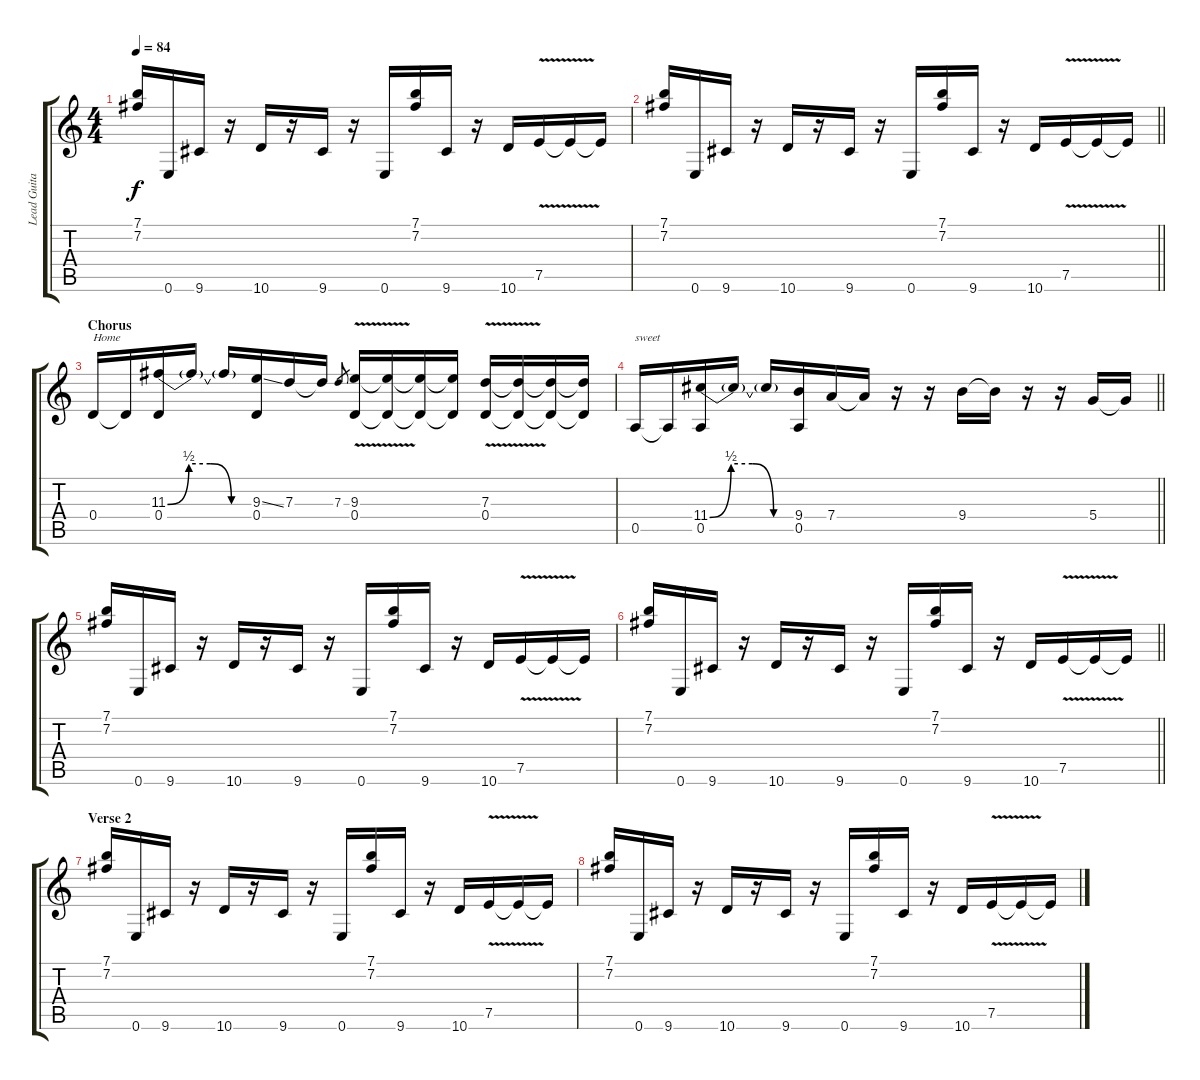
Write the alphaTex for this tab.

\track ("Lead Guitar" "Lead Guita") {instrument overdrivenguitar}
\staff {score tabs}
\tuning (E4 B3 G3 D3 A2 E2) {hide}
\ts (4 4)
\tempo 84
\clef g2
\ks c
(7.1 7.2).16{dy f} 0.6.16 9.6.16 r.16 10.6.16 r.16 9.6.16 r.16 0.6.16 (7.1 7.2).16 9.6.16 r.16 10.6.16 7.5{v}.16 7.5{t}.16 7.5{t}.16 |
\barLineRight lightlight
(7.1 7.2).16 0.6.16 9.6.16 r.16 10.6.16 r.16 9.6.16 r.16 0.6.16 (7.1 7.2).16 9.6.16 r.16 10.6.16 7.5{v}.16 7.5{t}.16 7.5{t}.16 |
\section ("" "Chorus")
0.4.16{txt "Home"} 0.4{t}.16 (11.3{be (custom 0 0 15 2 30 2 45 0 60 0)} 0.4).16 11.3{t}.16 11.3{t}.16 (9.3{ss} 0.4).16 7.3.16 7.3{t}.16 7.3.8{gr} (9.3{v} 0.4{v}).16 (9.3{t} 0.4{t}).16 (9.3{t} 0.4{t}).16 (9.3{t} 0.4{t}).16 (7.3{v} 0.4{v}).16 (7.3{t} 0.4{t}).16 (7.3{t} 0.4{t}).16 (7.3{t} 0.4{t}).16 |
\barLineRight lightlight
0.5.16{txt "sweet"} 0.5{t}.16 (11.4{be (custom 0 0 15 2 30 2 45 0 60 0)} 0.5).16 11.4{t}.16 11.4{t}.16 (9.4 0.5).16 7.4.16 7.4{t}.16 r.16 r.16 9.4.16 9.4{t}.16 r.16 r.16 5.4.16 5.4{t}.16 |
(7.1 7.2).16 0.6.16 9.6.16 r.16 10.6.16 r.16 9.6.16 r.16 0.6.16 (7.1 7.2).16 9.6.16 r.16 10.6.16 7.5{v}.16 7.5{t}.16 7.5{t}.16 |
\barLineRight lightlight
(7.1 7.2).16 0.6.16 9.6.16 r.16 10.6.16 r.16 9.6.16 r.16 0.6.16 (7.1 7.2).16 9.6.16 r.16 10.6.16 7.5{v}.16 7.5{t}.16 7.5{t}.16 |
\section ("" "Verse 2")
(7.1 7.2).16 0.6.16 9.6.16 r.16 10.6.16 r.16 9.6.16 r.16 0.6.16 (7.1 7.2).16 9.6.16 r.16 10.6.16 7.5{v}.16 7.5{t}.16 7.5{t}.16 |
(7.1 7.2).16 0.6.16 9.6.16 r.16 10.6.16 r.16 9.6.16 r.16 0.6.16 (7.1 7.2).16 9.6.16 r.16 10.6.16 7.5{v}.16 7.5{t}.16 7.5{t}.16
